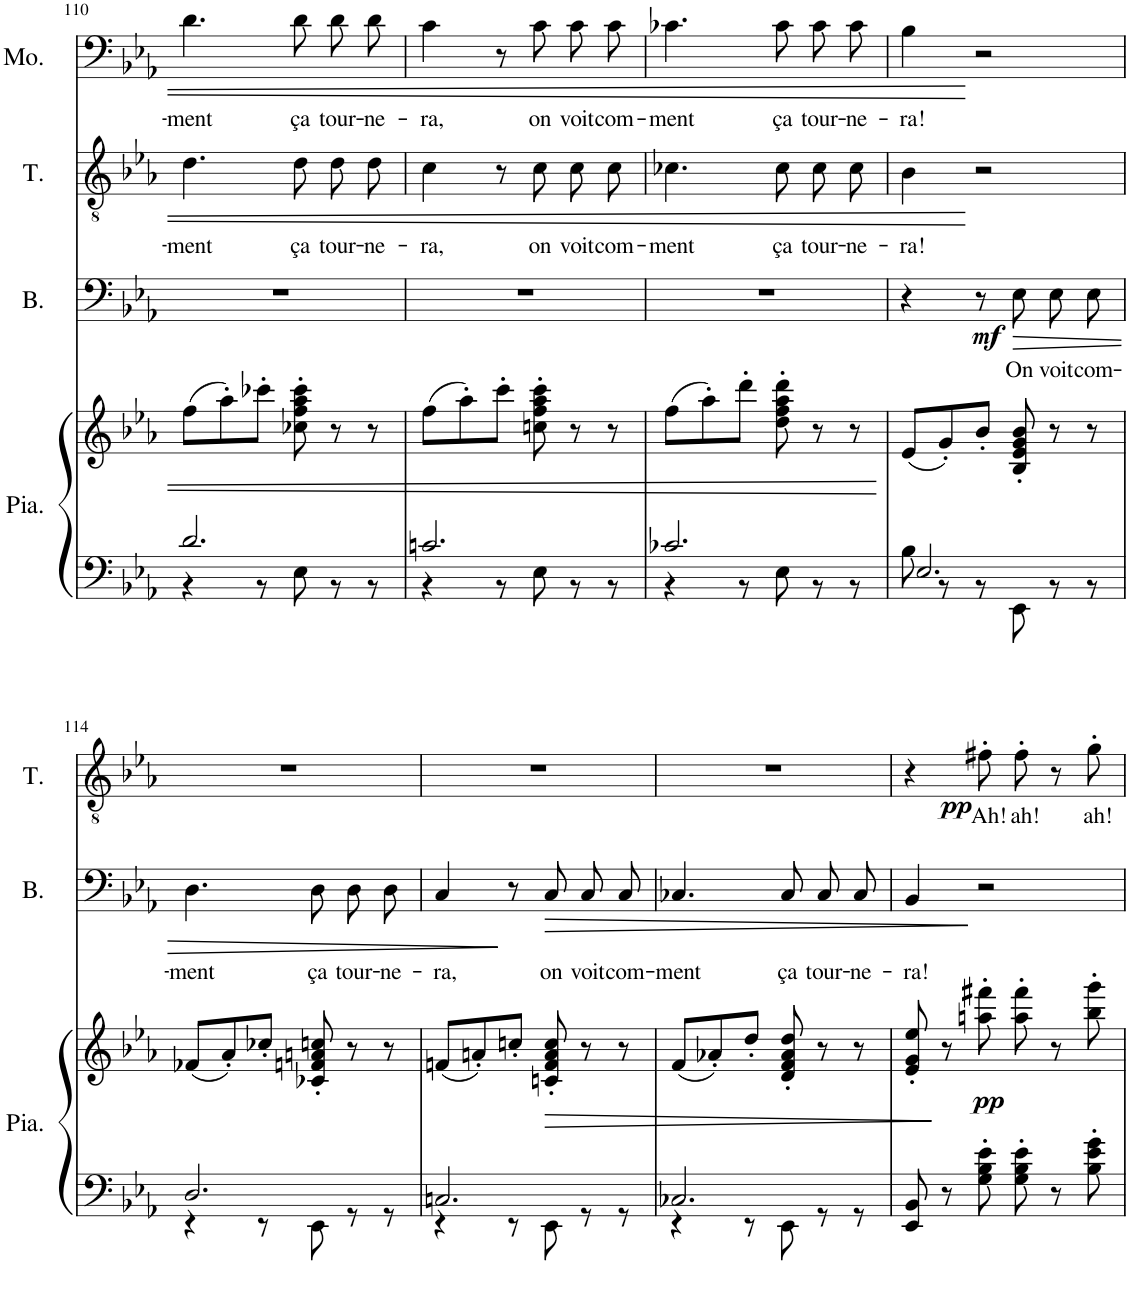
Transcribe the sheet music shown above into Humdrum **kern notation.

**kern	**kern	**dynam	**kern	**text	**dynam	**kern	**text	**dynam	**kern	**text
*part4	*part4	*part4	*part3	*part3	*part3	*part2	*part2	*part2	*part1	*part1
*staff5	*staff4	*staff4/5	*staff3	*staff3	*staff3	*staff2	*staff2	*staff2	*staff1	*staff1
*I"Piano	*	*	*I"Bass	*	*	*I"Ténor	*	*	*I"Morales	*
*I'Pia.	*	*	*I'B.	*	*	*I'T.	*	*	*I'Mo.	*
!!LO:PB:g=z
*clefF4	*clefG2	*	*clefF4	*	*	*clefGv2	*	*	*clefF4	*
*k[b-e-a-]	*k[b-e-a-]	*	*k[b-e-a-]	*	*	*k[b-e-a-]	*	*	*k[b-e-a-]	*
*M6/8	*M6/8	*	*M6/8	*	*	*M6/8	*	*	*M6/8	*
=110	=110	=110	=110	=110	=110	=110	=110	=110	=110	=110
*^	*	*	*	*	*	*	*	*	*	*
!	!	!	!	!	!	!	!	!LO:LY:b	!	!	!LO:LY:b
2.d/	4r	(8ff\L	.	2.r	.	.	4.d\	-ment	.	4.d\	-ment
.	.	8aa-'\)	.	.	.	.	.	.	.	.	.
.	8r	8ccc-X'\J	.	.	.	.	.	.	.	.	.
!	!	!	!	!	!	!	!	!LO:LY:b	!	!	!LO:LY:b
.	8E-\	8cc-X\' 8ff\' 8aa-\' 8ccc-\'	.	.	.	.	8d\L	ça	.	8d\L	ça
!	!	!	!	!	!	!	!	!LO:LY:b	!	!	!LO:LY:b
.	8r	8r	.	.	.	.	8d\	tour-	.	8d\	tour-
!	!	!	!	!	!	!	!	!LO:LY:b	!	!	!LO:LY:b
.	8r	8r	.	.	.	.	8d\J	-ne-	.	8d\J	-ne-
=111	=111	=111	=111	=111	=111	=111	=111	=111	=111	=111	=111
!	!	!	!	!	!	!	!	!LO:LY:b	!	!	!LO:LY:b
2.cn/	4r	(8ff\L	.	2.r	.	.	4c\	-ra,	.	4c\	-ra,
.	.	8aa-'\)	.	.	.	.	.	.	.	.	.
.	8r	8ccc'\J	.	.	.	.	8r	.	.	8r	.
!	!	!	!	!	!	!	!	!LO:LY:b	!	!	!LO:LY:b
.	8E-\	8ccn\' 8ff\' 8aa-\' 8ccc\'	.	.	.	.	8c\L	on	.	8c\L	on
!	!	!	!	!	!	!	!	!LO:LY:b	!	!	!LO:LY:b
.	8r	8r	.	.	.	.	8c\	voit	.	8c\	voit
!	!	!	!	!	!	!	!	!LO:LY:b	!	!	!LO:LY:b
.	8r	8r	.	.	.	.	8c\J	com-	.	8c\J	com-
=112	=112	=112	=112	=112	=112	=112	=112	=112	=112	=112	=112
!	!	!	!	!	!	!	!	!LO:LY:b	!	!	!LO:LY:b
2.c-X/	4r	(8ff\L	.	2.r	.	.	4.c-X\	-ment	.	4.c-X\	-ment
.	.	8aa-'\)	.	.	.	.	.	.	.	.	.
.	8r	8ddd'\J	.	.	.	.	.	.	.	.	.
!	!	!	!	!	!	!	!	!LO:LY:b	!	!	!LO:LY:b
.	8E-\	8dd\' 8ff\' 8aa-\' 8ddd\'	.	.	.	.	8c-\L	ça	.	8c-\L	ça
!	!	!	!	!	!	!	!	!LO:LY:b	!	!	!LO:LY:b
.	8r	8r	.	.	.	.	8c-\	tour-	.	8c-\	tour-
!	!	!	!	!	!	!	!	!LO:LY:b	!	!	!LO:LY:b
.	8r	8r	.	.	.	.	8c-\J	-ne-	.	8c-\J	-ne-
=113	=113	=113	=113	=113	=113	=113	=113	=113	=113	=113	=113
!	!	!	!	!	!	!	!	!LO:LY:b	!	!	!LO:LY:b
2.E-/	8B-\	(8e-/L	.	4r	.	.	4B-\	-ra!	.	4B-\	-ra!
.	8r	8g'/)	.	.	.	.	.	.	.	.	.
!	!	!	!	!	!	!LO:DY:b	!	!	!	!	!
.	8r	8b-'/J	.	8r	.	mf	2r	.	.	2r	.
!	!	!	!	!	!LO:LY:b	!LO:HP:b	!	!	!	!	!
.	8EE-\	8B-/' 8e-/' 8g/' 8b-/'	.	8E-\L	On	>	.	.	.	.	.
!	!	!	!	!	!LO:LY:b	!	!	!	!	!	!
.	8r	8r	.	8E-\	voit	.	.	.	.	.	.
!	!	!	!	!	!LO:LY:b	!	!	!	!	!	!
.	8r	8r	.	8E-\J	com-	.	.	.	.	.	.
!!LO:LB:g=z
=114	=114	=114	=114	=114	=114	=114	=114	=114	=114	=114	=114
!	!	!	!	!	!LO:LY:b	!	!	!	!	!	!
2.D/	4r	(8f-X/L	.	4.D\	-ment	.	2.r	.	.	2.r	.
.	.	8a-'/)	.	.	.	.	.	.	.	.	.
.	8r	8cc-X'/J	.	.	.	.	.	.	.	.	.
!	!	!	!	!	!LO:LY:b	!	!	!	!	!	!
.	8EE-\	8c-X/' 8fn/' 8an/' 8ccn/'	.	8D\L	ça	.	.	.	.	.	.
!	!	!	!	!	!LO:LY:b	!	!	!	!	!	!
.	8r	8r	.	8D\	tour-	.	.	.	.	.	.
!	!	!	!	!	!LO:LY:b	!	!	!	!	!	!
.	8r	8r	.	8D\J	-ne-	.	.	.	.	.	.
=115	=115	=115	=115	=115	=115	=115	=115	=115	=115	=115	=115
!	!	!	!	!	!LO:LY:b	!	!	!	!	!	!
2.Cn/	4r	(8fn/L	.	4C/	-ra,	.	2.r	.	.	2.r	.
.	.	8an'/)	.	.	.	.	.	.	.	.	.
.	8r	8ccn'/J	.	8r	.	]	.	.	.	.	.
!	!	!	!LO:HP:b	!	!LO:LY:b	!LO:HP:b	!	!	!	!	!
.	8EE-\	8cn/' 8f/' 8a/' 8cc/'	>	8C/L	on	>	.	.	.	.	.
!	!	!	!	!	!LO:LY:b	!	!	!	!	!	!
.	8r	8r	.	8C/	voit	.	.	.	.	.	.
!	!	!	!	!	!LO:LY:b	!	!	!	!	!	!
.	8r	8r	.	8C/J	com-	.	.	.	.	.	.
=116	=116	=116	=116	=116	=116	=116	=116	=116	=116	=116	=116
!	!	!	!	!	!LO:LY:b	!	!	!	!	!	!
2.C-X/	4r	(8f/L	.	4.C-X/	-ment	.	2.r	.	.	2.r	.
.	.	8a-X'/)	.	.	.	.	.	.	.	.	.
.	8r	8dd'/J	.	.	.	.	.	.	.	.	.
!	!	!	!	!	!LO:LY:b	!	!	!	!	!	!
.	8EE-\	8d/' 8f/' 8a-/' 8dd/'	.	8C-/L	ça	.	.	.	.	.	.
!	!	!	!	!	!LO:LY:b	!	!	!	!	!	!
.	8r	8r	.	8C-/	tour-	.	.	.	.	.	.
!	!	!	!	!	!LO:LY:b	!	!	!	!	!	!
.	8r	8r	.	8C-/J	-ne-	.	.	.	.	.	.
=117	=117	=117	=117	=117	=117	=117	=117	=117	=117	=117	=117
!	!	!	!	!	!LO:LY:b	!	!	!	!	!	!
*v	*v	*	*	*	*	*	*	*	*	*	*
8EE-/ 8BB-/	8e-/' 8g/' 8ee-/'	.	4BB-/	-ra!	.	4r	.	.	2.r	.
8r	8r	]	.	.	.	.	.	.	.	.
!	!	!LO:DY:b	!	!	!	!	!LO:LY:b	!LO:DY:b	!	!
8G\' 8B-\' 8e-\'	8aan\' 8fff#X\'	pp	2r	.	]	8f#X'\	Ah!	pp	.	.
!	!	!	!	!	!	!	!LO:LY:b	!	!	!
8G\' 8B-\' 8e-\'	8aa\' 8fff#\'	.	.	.	.	8f#'\	ah!	.	.	.
8r	8r	.	.	.	.	8r	.	.	.	.
!	!	!	!	!	!	!	!LO:LY:b	!	!	!
8B-\' 8e-\' 8g\'	8bb-\' 8ggg\'	.	.	.	.	8g'\	ah!	.	.	.
=	=	=	=	=	=	=	=	=	=	=
*-	*-	*-	*-	*-	*-	*-	*-	*-	*-	*-
